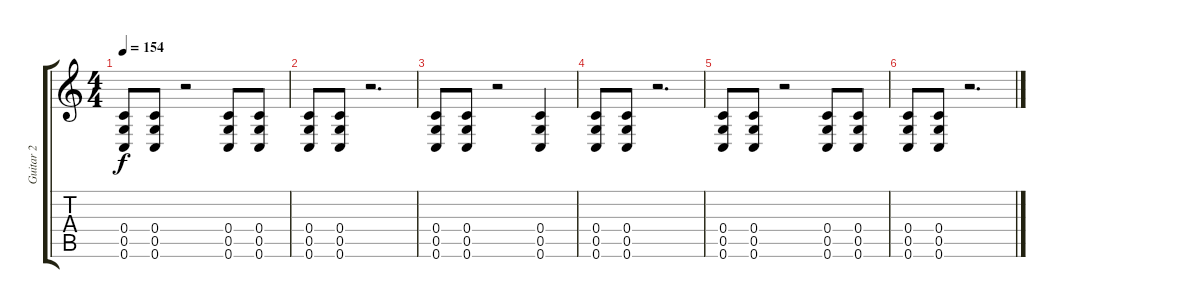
\track ("Guitar 2" "Guitar 2") {instrument overdrivenguitar}
\staff {score tabs}
\tuning (D4 A3 F3 C3 G2 C2) {hide}
\ts (4 4)
\tempo 154
\clef g2
\ks c
(0.4 0.5 0.6).8{dy f} (0.4 0.5 0.6).8 r.2 (0.4 0.5 0.6).8 (0.4 0.5 0.6).8 |
(0.4 0.5 0.6).8 (0.4 0.5 0.6).8 r.2{d} |
(0.4 0.5 0.6).8 (0.4 0.5 0.6).8 r.2 (0.4 0.5 0.6).4 |
(0.4 0.5 0.6).8 (0.4 0.5 0.6).8 r.2{d} |
(0.4 0.5 0.6).8 (0.4 0.5 0.6).8 r.2 (0.4 0.5 0.6).8 (0.4 0.5 0.6).8 |
(0.4 0.5 0.6).8 (0.4 0.5 0.6).8 r.2{d}
